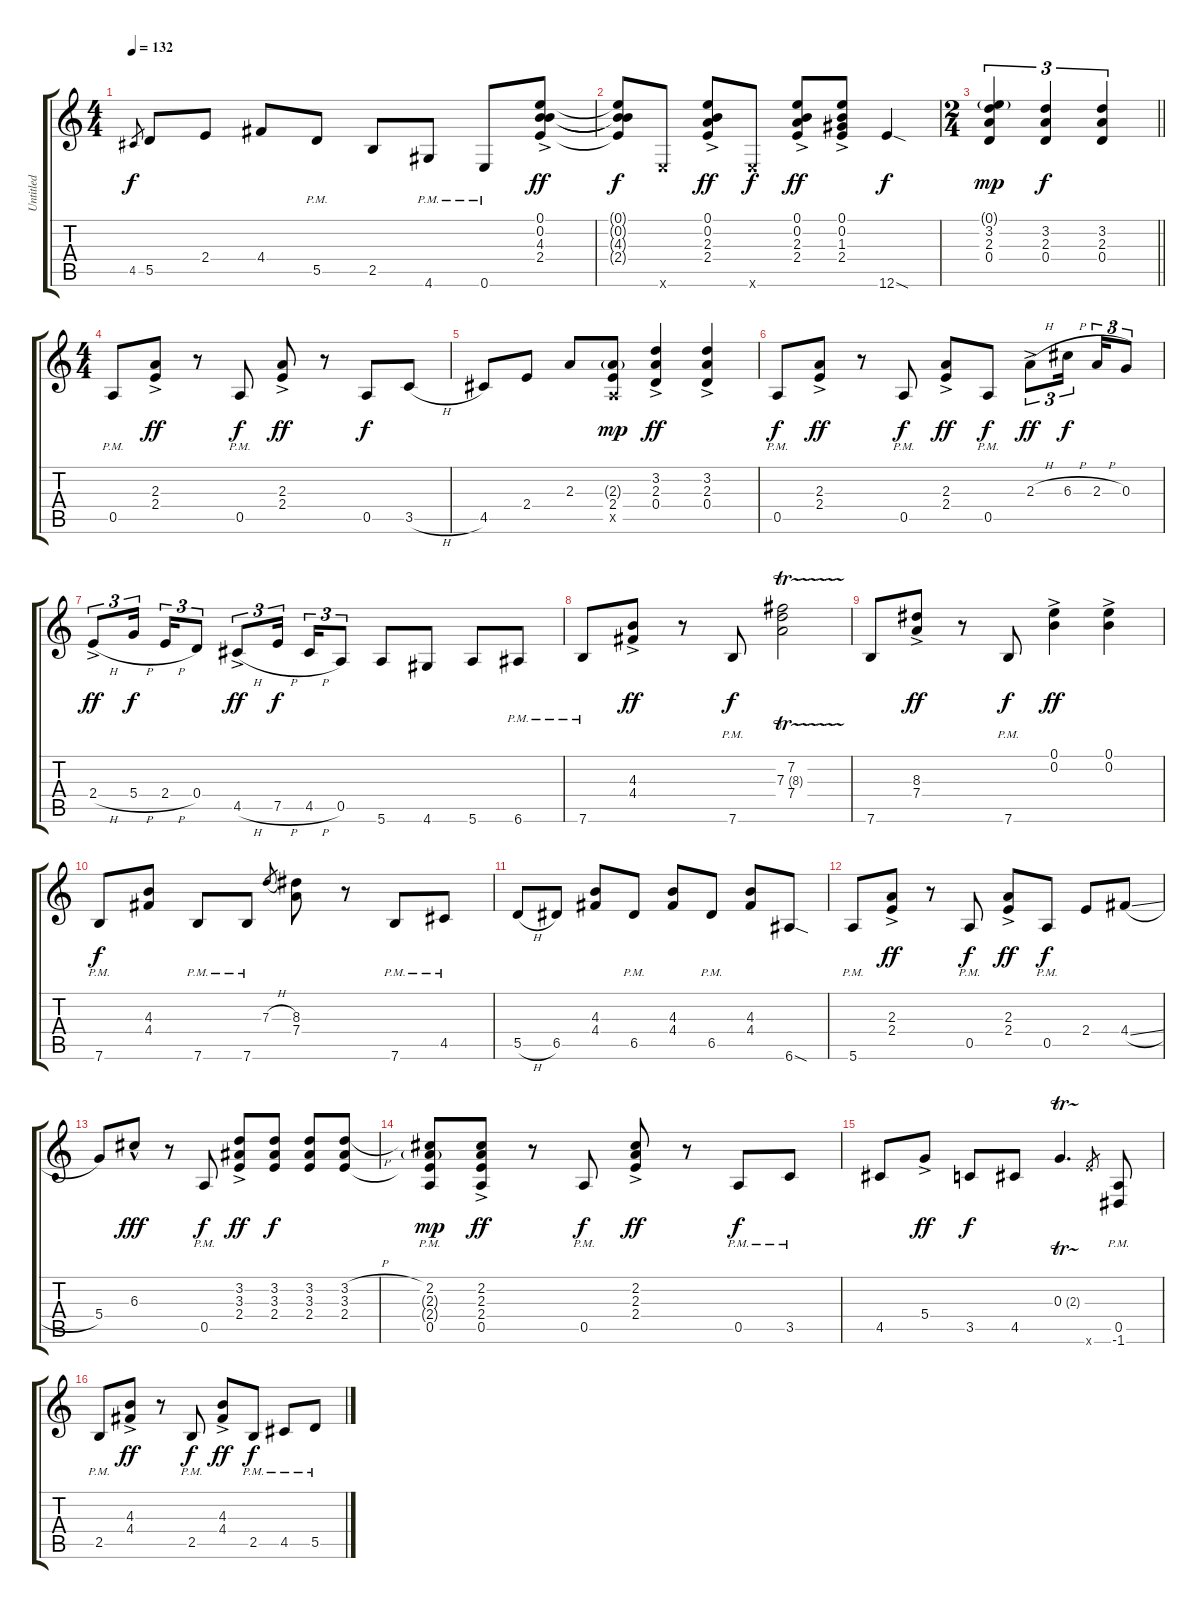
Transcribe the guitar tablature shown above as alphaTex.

\track ("Untitled" "Untitled") {instrument overdrivenguitar}
\staff {score tabs}
\tuning (E4 B3 G3 D3 A2 E2) {hide}
\ts (4 4)
\tempo 132
\clef g2
\ks c
4.5.8{gr dy f} 5.5.8 2.4.8 4.4.8 5.5{pm}.8 2.5.8 4.6{pm}.8 0.6{pm}.8 (0.1{ac} 0.2{ac} 4.3{ac} 2.4{ac}).8{dy ff} |
(0.1{t} 0.2{t} 4.3{t} 2.4{t}).8{dy f} 0.6{x}.8 (0.1{ac} 0.2{ac} 2.3{ac} 2.4{ac}).8{dy ff} 0.6{x}.8{dy f} (0.1{ac} 0.2{ac} 2.3{ac} 2.4{ac}).8{dy ff} (0.1{ac} 0.2{ac} 1.3{ac} 2.4{ac}).8 12.6{sod}.4{dy f} |
\ts (2 4)
\barLineRight lightlight
(0.1{g} 3.2 2.3 0.4).4{tu (3 2) dy mp} (3.2 2.3 0.4).4{tu (3 2) dy f} (3.2 2.3 0.4).4{tu (3 2)} |
\ts (4 4)
0.5{pm}.8 (2.3{ac} 2.4{ac}).8{dy ff} r.8 0.5{pm}.8{dy f} (2.3{ac} 2.4{ac}).8{dy ff} r.8 0.5.8{dy f} 3.5{h}.8 |
4.5.8 2.4.8 2.3.8 (2.3{g} 2.4 0.5{x}).8{dy mp} (3.2{ac} 2.3{ac} 0.4{ac}).4{dy ff} (3.2{ac} 2.3{ac} 0.4{ac}).4 |
0.5{pm}.8{dy f} (2.3{ac} 2.4{ac}).8{dy ff} r.8 0.5{pm}.8{dy f} (2.3{ac} 2.4{ac}).8{dy ff} 0.5{pm}.8{dy f} 2.3{h ac}.8{tu (3 2) dy ff} 6.3{h}.16{tu (3 2) dy f beam splitsecondary} 2.3{h}.16{tu (3 2)} 0.3.8{tu (3 2)} |
2.4{h ac}.8{tu (3 2) dy ff} 5.4{h}.16{tu (3 2) dy f beam splitsecondary} 2.4{h}.16{tu (3 2)} 0.4.8{tu (3 2)} 4.5{h ac}.8{tu (3 2) dy ff} 7.5{h}.16{tu (3 2) dy f beam splitsecondary} 4.5{h}.16{tu (3 2)} 0.5.8{tu (3 2)} 5.6.8 4.6.8 5.6.8 6.6{pm}.8 |
7.6{pm}.8 (4.3{ac} 4.4{ac}).8{dy ff} r.8 7.6{pm}.8{dy f} (7.2 7.3{tr (8 32)} 7.4).2 |
7.6.8 (8.3{ac} 7.4{ac}).8{dy ff} r.8 7.6{pm}.8{dy f} (0.1{ac} 0.2{ac}).4{dy ff} (0.1{ac} 0.2{ac}).4 |
7.6{pm}.8{dy f} (4.3 4.4).8 7.6{pm}.8 7.6{pm}.8 7.3{h}.8{gr} (8.3 7.4).8 r.8 7.6{pm}.8 4.5{pm}.8 |
5.5{h}.8 6.5.8 (4.3 4.4).8 6.5{pm}.8 (4.3 4.4).8 6.5{pm}.8 (4.3 4.4).8 6.6{sod}.8 |
5.6{pm}.8 (2.3{ac} 2.4{ac}).8{dy ff} r.8 0.5{pm}.8{dy f} (2.3{ac} 2.4{ac}).8{dy ff} 0.5{pm}.8{dy f} 2.4.8 4.4{sl}.8 |
5.4.8 6.3{hac}.8{dy fff} r.8 0.5{pm}.8{dy f} (3.2{ac} 3.3{ac} 2.4{ac}).8{dy ff} (3.2 3.3 2.4).8{dy f} (3.2 3.3 2.4).8 (3.2{h} 3.3 2.4).8 |
(2.2{pm} 2.3{g pm} 2.4{pm t} 0.5{pm}).8{dy mp} (2.2{ac} 2.3{ac} 2.4{ac} 0.5{ac}).8{dy ff} r.8 0.5{pm}.8{dy f} (2.2{ac} 2.3{ac} 2.4{ac}).8{dy ff} r.8 0.5{pm}.8{dy f} 3.5{pm}.8 |
4.5.8 5.4{ac}.8{dy ff} 3.5.8{dy f} 4.5.8 0.3{tr (2 32)}.4{d} 12.6{x}.8{gr} (0.5{pm} -1.6).8 |
2.5{pm}.8 (4.3{ac} 4.4{ac}).8{dy ff} r.8 2.5{pm}.8{dy f} (4.3{ac} 4.4{ac}).8{dy ff} 2.5{pm}.8{dy f} 4.5{pm}.8 5.5{pm}.8
